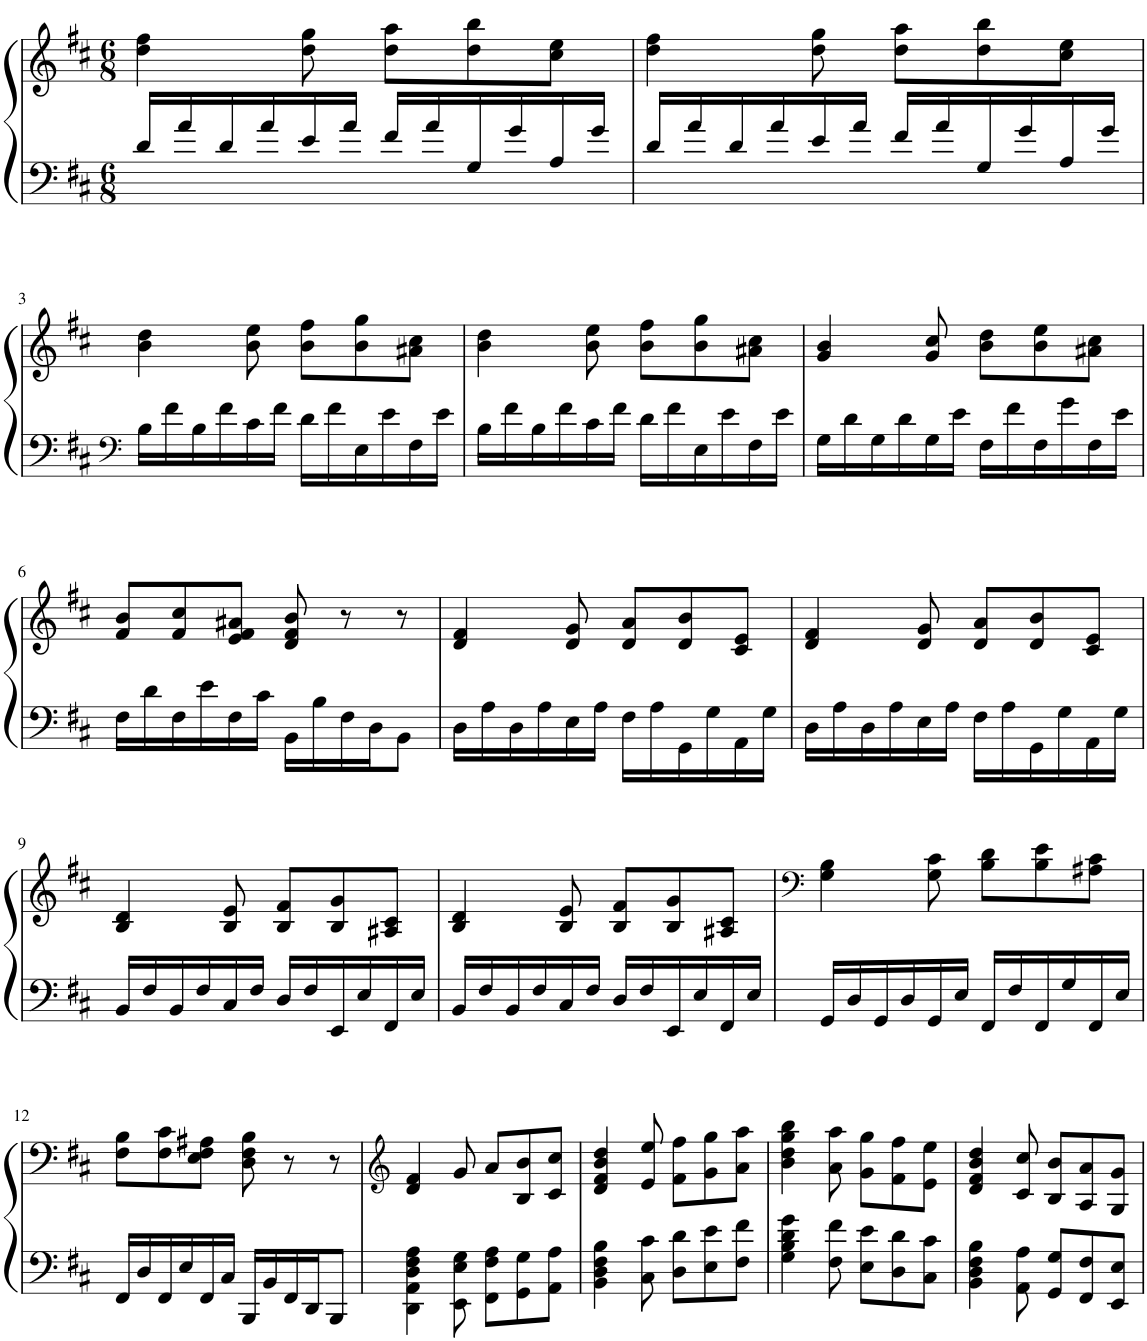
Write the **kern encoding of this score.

**kern	**kern
*part1	*part1
*staff2	*staff1
*I"Piano	*
*I'Pno.	*
*clefF4	*clefG2
*k[f#c#]	*k[f#c#]
*M6/8	*M6/8
=1	=1
16d/LL	4dd\ 4ff#\
16a/	.
16d/	.
16a/	.
16e/	8dd\ 8gg\
16a/JJ	.
16f#/LL	8dd\ 8aa\L
16a/	.
16G/	8dd\ 8bb\
16g/	.
16A/	8cc#\ 8ee\J
16g/JJ	.
=2	=2
16d/LL	4dd\ 4ff#\
16a/	.
16d/	.
16a/	.
16e/	8dd\ 8gg\
16a/JJ	.
16f#/LL	8dd\ 8aa\L
16a/	.
16G/	8dd\ 8bb\
16g/	.
16A/	8cc#\ 8ee\J
16g/JJ	.
!!LO:LB:g=z
=3	=3
*clefF4	*
16B\LL	4b\ 4dd\
16f#\	.
16B\	.
16f#\	.
16c#\	8b\ 8ee\
16f#\JJ	.
16d\LL	8b\ 8ff#\L
16f#\	.
16E\	8b\ 8gg\
16e\	.
16F#\	8a#X\ 8cc#\J
16e\JJ	.
=4	=4
16B\LL	4b\ 4dd\
16f#\	.
16B\	.
16f#\	.
16c#\	8b\ 8ee\
16f#\JJ	.
16d\LL	8b\ 8ff#\L
16f#\	.
16E\	8b\ 8gg\
16e\	.
16F#\	8a#X\ 8cc#\J
16e\JJ	.
=5	=5
16G\LL	4g/ 4b/
16d\	.
16G\	.
16d\	.
16G\	8g/ 8cc#/
16e\JJ	.
16F#\LL	8b\ 8dd\L
16f#\	.
16F#\	8b\ 8ee\
16g\	.
16F#\	8a#X\ 8cc#\J
16e\JJ	.
!!LO:LB:g=z
=6	=6
16F#\LL	8f#/ 8b/L
16d\	.
16F#\	8f#/ 8cc#/
16e\	.
16F#\	8e/ 8f#/ 8a#X/J
16c#\JJ	.
16BB\LL	8d/ 8f#/ 8b/
16B\	.
16F#\	8r
16D\J	.
8BB\J	8r
=7	=7
16D\LL	4d/ 4f#/
16A\	.
16D\	.
16A\	.
16E\	8d/ 8g/
16A\JJ	.
16F#\LL	8d/ 8a/L
16A\	.
16GG\	8d/ 8b/
16G\	.
16AA\	8c#/ 8e/J
16G\JJ	.
=8	=8
16D\LL	4d/ 4f#/
16A\	.
16D\	.
16A\	.
16E\	8d/ 8g/
16A\JJ	.
16F#\LL	8d/ 8a/L
16A\	.
16GG\	8d/ 8b/
16G\	.
16AA\	8c#/ 8e/J
16G\JJ	.
!!LO:LB:g=z
=9	=9
16BB/LL	4B/ 4d/
16F#/	.
16BB/	.
16F#/	.
16C#/	8B/ 8e/
16F#/JJ	.
16D/LL	8B/ 8f#/L
16F#/	.
16EE/	8B/ 8g/
16E/	.
16FF#/	8A#X/ 8c#/J
16E/JJ	.
=10	=10
16BB/LL	4B/ 4d/
16F#/	.
16BB/	.
16F#/	.
16C#/	8B/ 8e/
16F#/JJ	.
16D/LL	8B/ 8f#/L
16F#/	.
16EE/	8B/ 8g/
16E/	.
16FF#/	8A#X/ 8c#/J
16E/JJ	.
=11	=11
*	*clefF4
16GG/LL	4G\ 4B\
16D/	.
16GG/	.
16D/	.
16GG/	8G\ 8c#\
16E/JJ	.
16FF#/LL	8B\ 8d\L
16F#/	.
16FF#/	8B\ 8e\
16G/	.
16FF#/	8A#X\ 8c#\J
16E/JJ	.
!!LO:LB:g=z
=12	=12
16FF#/LL	8F#\ 8B\L
16D/	.
16FF#/	8F#\ 8c#\
16E/	.
16FF#/	8E\ 8F#\ 8A#X\J
16C#/JJ	.
16BBB/LL	8D\ 8F#\ 8B\
16BB/	.
16FF#/	8r
16DD/J	.
8BBB/J	8r
=13	=13
*	*clefG2
4DD\ 4AA\ 4D\ 4F#\ 4A\	4d/ 4f#/
8EE\ 8E\ 8G\	8g/
8FF#\ 8F#\ 8A\L	8a/L
8GG\ 8G\	8B/ 8b/
8AA\ 8A\J	8c#/ 8cc#/J
=14	=14
4BB\ 4D\ 4F#\ 4B\	4d/ 4f#/ 4b/ 4dd/
8C#\ 8c#\	8e/ 8ee/
8D\ 8d\L	8f#\ 8ff#\L
8E\ 8e\	8g\ 8gg\
8F#\ 8f#\J	8a\ 8aa\J
=15	=15
4G\ 4B\ 4d\ 4g\	4b\ 4dd\ 4gg\ 4bb\
8F#\ 8f#\	8a\ 8aa\
8E\ 8e\L	8g\ 8gg\L
8D\ 8d\	8f#\ 8ff#\
8C#\ 8c#\J	8e\ 8ee\J
=16	=16
4BB\ 4D\ 4F#\ 4B\	4d/ 4f#/ 4b/ 4dd/
8AA\ 8A\	8c#/ 8cc#/
8GG/ 8G/L	8B/ 8b/L
8FF#/ 8F#/	8A/ 8a/
8EE/ 8E/J	8G/ 8g/J
=	=
*-	*-
